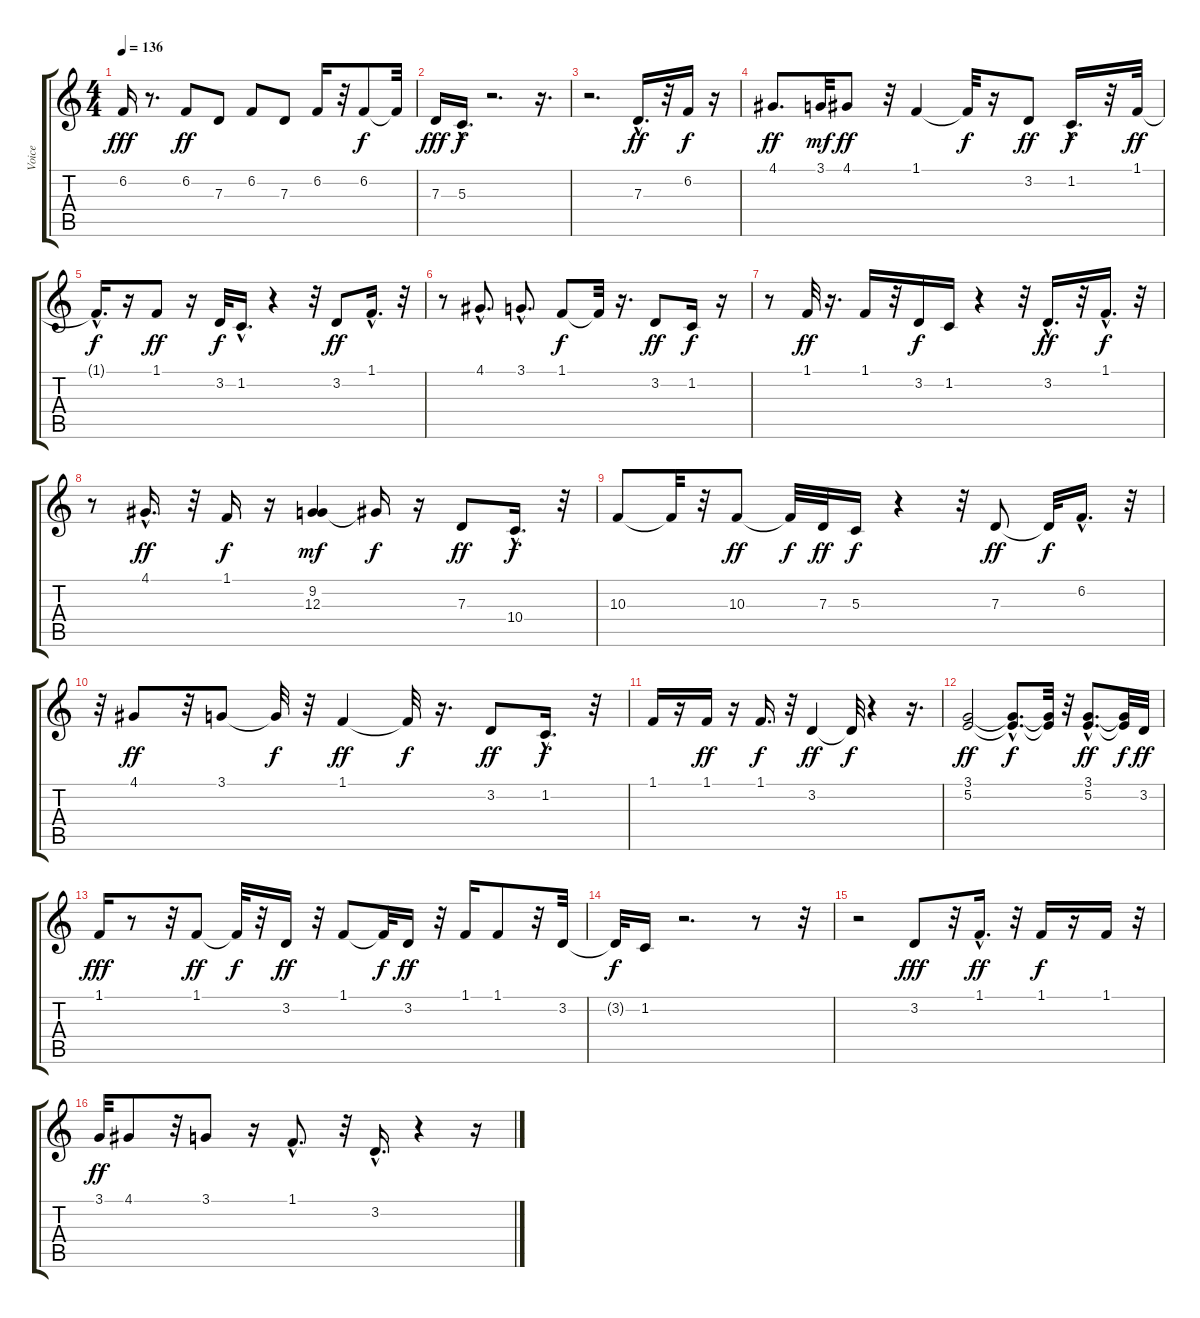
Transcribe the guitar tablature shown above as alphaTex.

\track ("Voice" "Voice") {instrument harmonica}
\staff {score tabs}
\tuning (E4 B3 G3 D3 A2 E2) {hide}
\ts (4 4)
\tempo 136
\clef g2
\ks c
6.2.16{dy fff} r.8{d} 6.2.8{dy ff} 7.3.8 6.2.8 7.3.8 6.2.16 r.32 6.2.8{dy f} 6.2{t}.32 |
7.3.16{dy fff} 5.3{hac}.16{d dy f} r.2{d} r.16{d} |
r.2{d} 7.3{hac}.16{d dy ff} r.32 6.2.16{dy f} r.16 |
4.1.8{d dy ff} 3.1.32{dy mf} 4.1.8{dy ff} r.32 1.1.4 1.1{t}.32{dy f} r.16 3.2.8{dy ff} 1.2{hac}.16{d dy f} r.32 1.1.32{dy ff} |
1.1{hac t}.16{d dy f} r.16 1.1.8{dy ff} r.16 3.2.32{dy f} 1.2{hac}.16{d} r.4 r.32 3.2.8{dy ff} 1.1{hac}.16{d} r.32 |
r.8 4.1{hac}.8{d} 3.1{hac}.8{d} 1.1.8{dy f} 1.1{t}.32 r.16{d} 3.2.8{dy ff} 1.2.16{dy f} r.16 |
r.8 1.1.32{dy ff} r.16{d} 1.1.16 r.32 3.2.16{dy f} 1.2.16 r.4 r.32 3.2{hac}.16{d dy ff} r.32 1.1{hac}.16{d dy f} r.32 |
r.8 4.1{hac}.16{d dy ff} r.32 1.1.16{dy f} r.16 (9.2 12.3).4{dy mf} 9.2{t}.16{dy f} r.16 7.3.8{dy ff} 10.4{hac}.16{d dy f} r.32 |
10.3.8 10.3{t}.32 r.32 10.3.8{dy ff} 10.3{t}.32{dy f} 7.3.32{dy ff} 5.3.16{dy f} r.4 r.32 7.3.8{dy ff} 7.3{t}.32{dy f} 6.2{hac}.16{d} r.32 |
r.32 4.1.8{dy ff} r.32 3.1.8 3.1{t}.32{dy f} r.32 1.1.4{dy ff} 1.1{t}.32{dy f} r.16{d} 3.2.8{dy ff} 1.2{hac}.16{d dy f} r.32 |
1.1.16 r.16 1.1.16{dy ff} r.16 1.1.16{d dy f} r.32 3.2.4{dy ff} 3.2{t}.32{dy f} r.4 r.16{d} |
(3.1 5.2).2{dy ff} (3.1{hac t} 5.2{hac t}).8{d dy f} (3.1{t} 5.2{t}).32 r.32 (3.1{hac} 5.2{hac}).8{d dy ff} (3.1{t} 5.2{t}).32{dy f} 3.2.32{dy ff} |
1.1.16{dy fff} r.8 r.32 1.1.8{dy ff} 1.1{t}.32{dy f} r.32 3.2.16{dy ff} r.32 1.1.8 1.1{t}.32{dy f} 3.2.16{dy ff} r.32 1.1.16 1.1.8 r.32 3.2.32 |
3.2{t}.32{dy f} 1.2.16 r.2{d} r.8 r.32 |
r.2 3.2.8{dy fff} r.32 1.1{hac}.16{d dy ff} r.32 1.1.16{dy f} r.16 1.1.16 r.32 |
3.1.32{dy ff} 4.1.8 r.32 3.1.8 r.16 1.1{hac}.8{d} r.32 3.2{hac}.16{d} r.4 r.16
